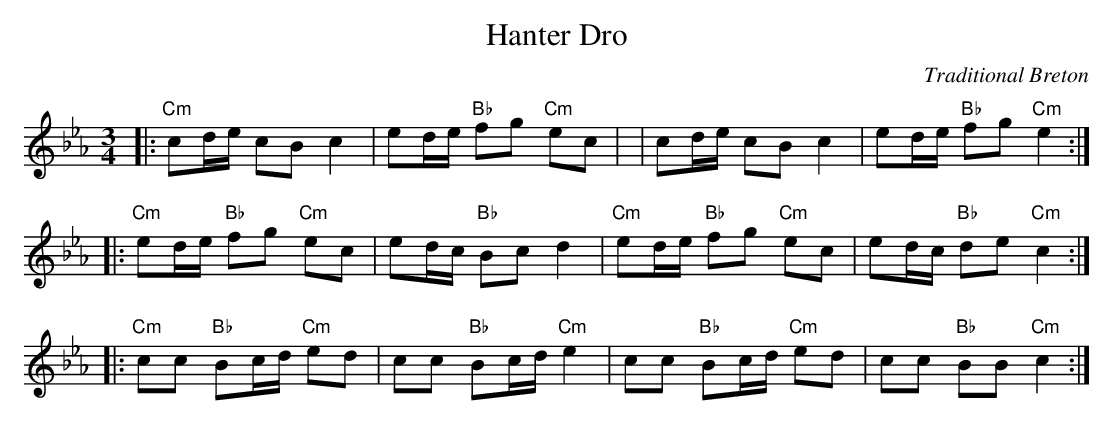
X:1
T:Hanter Dro
C:Traditional Breton
L:1/8
M:3/4
K:CMin
|: "Cm" cd/2e/2 cB c2 | ed/2e/2 "Bb"fg "Cm" ec | |cd/2e/2 cB c2 | ed/2e/2 "Bb"fg "Cm"e2 :|!
|: "Cm"ed/2e/2 "Bb"fg "Cm" ec | ed/2c/2 "Bb" Bc d2 | "Cm" ed/2e/2 "Bb"fg"Cm" ec | ed/2c/2 "Bb"de "Cm" c2:|!
|: "Cm" cc "Bb"Bc/d/ "Cm"ed | cc "Bb"Bc/2d/2 "Cm"e2 | cc "Bb" Bc/2d/2 "Cm" ed | cc "Bb" BB "Cm" c2 :|
